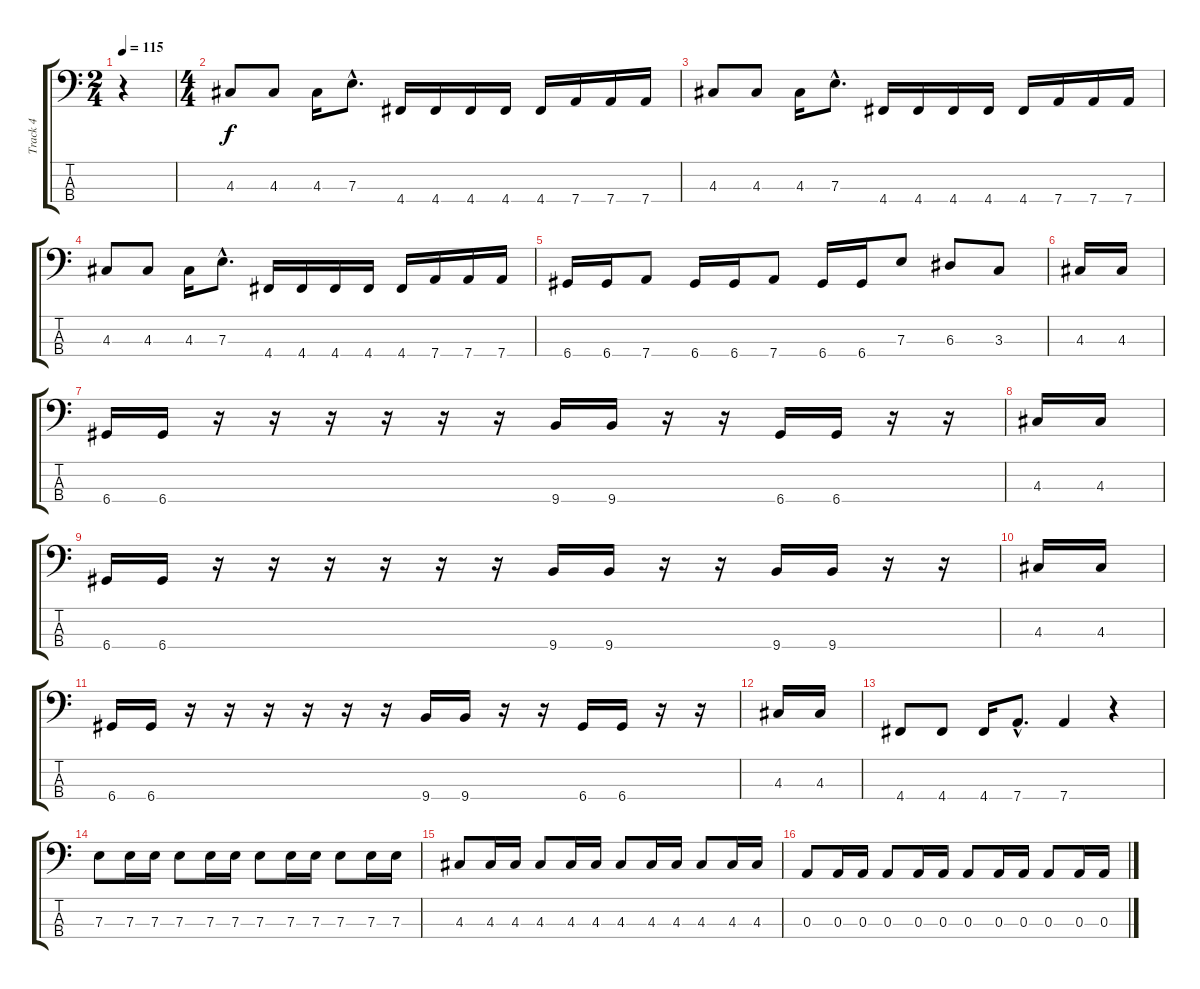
\track ("Track 4" "Track 4") {instrument electricbasspick}
\staff {score tabs}
\tuning (G2 D2 A1 D1) {hide}
\ts (2 4)
\tempo 115
\clef f4
\ks c
r.4{dy f instrument electricbasspick} |
\ts (4 4)
4.3.8 4.3.8 4.3.16 7.3{hac}.8{d} 4.4.16 4.4.16 4.4.16 4.4.16 4.4.16 7.4.16 7.4.16 7.4.16 |
4.3.8 4.3.8 4.3.16 7.3{hac}.8{d} 4.4.16 4.4.16 4.4.16 4.4.16 4.4.16 7.4.16 7.4.16 7.4.16 |
4.3.8 4.3.8 4.3.16 7.3{hac}.8{d} 4.4.16 4.4.16 4.4.16 4.4.16 4.4.16 7.4.16 7.4.16 7.4.16 |
6.4.16 6.4.16 7.4.8 6.4.16 6.4.16 7.4.8 6.4.16 6.4.16 7.3.8 6.3.8 3.3.8 |
4.3.16 4.3.16 |
6.4.16 6.4.16 r.16 r.16 r.16 r.16 r.16 r.16 9.4.16 9.4.16 r.16 r.16 6.4.16 6.4.16 r.16 r.16 |
4.3.16 4.3.16 |
6.4.16 6.4.16 r.16 r.16 r.16 r.16 r.16 r.16 9.4.16 9.4.16 r.16 r.16 9.4.16 9.4.16 r.16 r.16 |
4.3.16 4.3.16 |
6.4.16 6.4.16 r.16 r.16 r.16 r.16 r.16 r.16 9.4.16 9.4.16 r.16 r.16 6.4.16 6.4.16 r.16 r.16 |
4.3.16 4.3.16 |
4.4.8 4.4.8 4.4.16 7.4{hac}.8{d} 7.4.4 r.4 |
7.3.8 7.3.16 7.3.16 7.3.8 7.3.16 7.3.16 7.3.8 7.3.16 7.3.16 7.3.8 7.3.16 7.3.16 |
4.3.8 4.3.16 4.3.16 4.3.8 4.3.16 4.3.16 4.3.8 4.3.16 4.3.16 4.3.8 4.3.16 4.3.16 |
0.3.8 0.3.16 0.3.16 0.3.8 0.3.16 0.3.16 0.3.8 0.3.16 0.3.16 0.3.8 0.3.16 0.3.16
